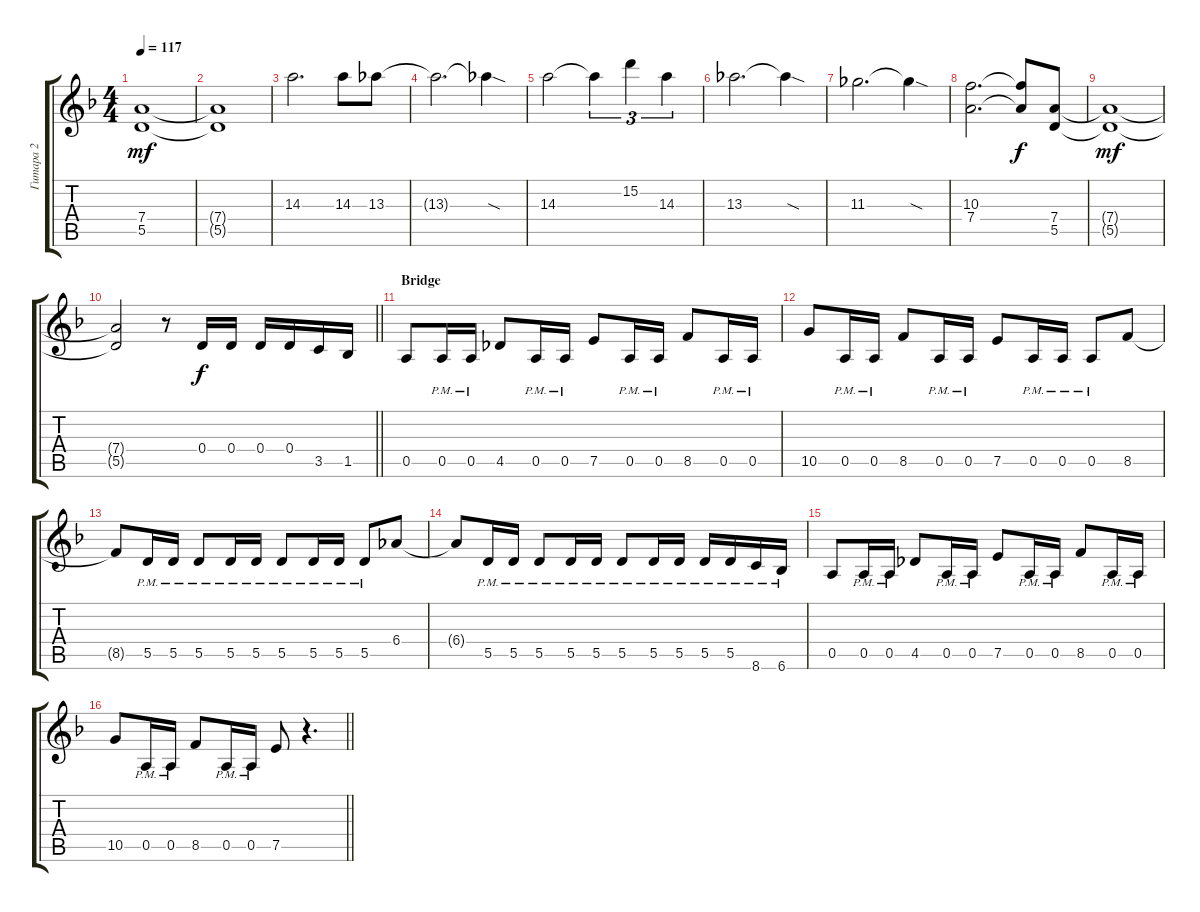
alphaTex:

\track ("Гитара 2" "Гитара 2") {instrument distortionguitar}
\staff {score tabs}
\tuning (E4 B3 G3 D3 A2 E2) {hide}
\ts (4 4)
\tempo 117
\clef g2
\ks dminor
(7.4{t} 5.5{t}).1{dy mf} |
(7.4{t} 5.5{t}).1 |
14.3.2{d} 14.3.8 13.3.8 |
13.3{t}.2{d} 13.3{sod t}.4 |
14.3.2 14.3{t}.4{tu (3 2)} 15.2.4{tu (3 2)} 14.3.4{tu (3 2)} |
13.3.2{d} 13.3{sod t}.4 |
11.3.2{d} 11.3{sod t}.4 |
(10.3 7.4).2{d} (10.3{t} 7.4{t}).8{dy f} (7.4 5.5).8 |
(7.4{t} 5.5{t}).1{dy mf} |
\barLineRight lightlight
(7.4{t} 5.5{t}).2 r.8 0.4.16{dy f} 0.4.16 0.4.16 0.4.16 3.5.16 1.5.16 |
\section ("" "Bridge")
0.5.8 0.5{pm}.16 0.5{pm}.16 4.5.8 0.5{pm}.16 0.5{pm}.16 7.5.8 0.5{pm}.16 0.5{pm}.16 8.5.8 0.5{pm}.16 0.5{pm}.16 |
10.5.8 0.5{pm}.16 0.5{pm}.16 8.5.8 0.5{pm}.16 0.5{pm}.16 7.5.8 0.5{pm}.16 0.5{pm}.16 0.5{pm}.8 8.5.8 |
8.5{t}.8 5.5{pm}.16 5.5{pm}.16 5.5{pm}.8 5.5{pm}.16 5.5{pm}.16 5.5{pm}.8 5.5{pm}.16 5.5{pm}.16 5.5{pm}.8 6.4.8 |
6.4{t}.8 5.5{pm}.16 5.5{pm}.16 5.5{pm}.8 5.5{pm}.16 5.5{pm}.16 5.5{pm}.8 5.5{pm}.16 5.5{pm}.16 5.5{pm}.16 5.5{pm}.16 8.6{pm}.16 6.6{pm}.16 |
0.5.8 0.5{pm}.16 0.5{pm}.16 4.5.8 0.5{pm}.16 0.5{pm}.16 7.5.8 0.5{pm}.16 0.5{pm}.16 8.5.8 0.5{pm}.16 0.5{pm}.16 |
\barLineRight lightlight
10.5.8 0.5{pm}.16 0.5{pm}.16 8.5.8 0.5{pm}.16 0.5{pm}.16 7.5.8 r.4{d}
